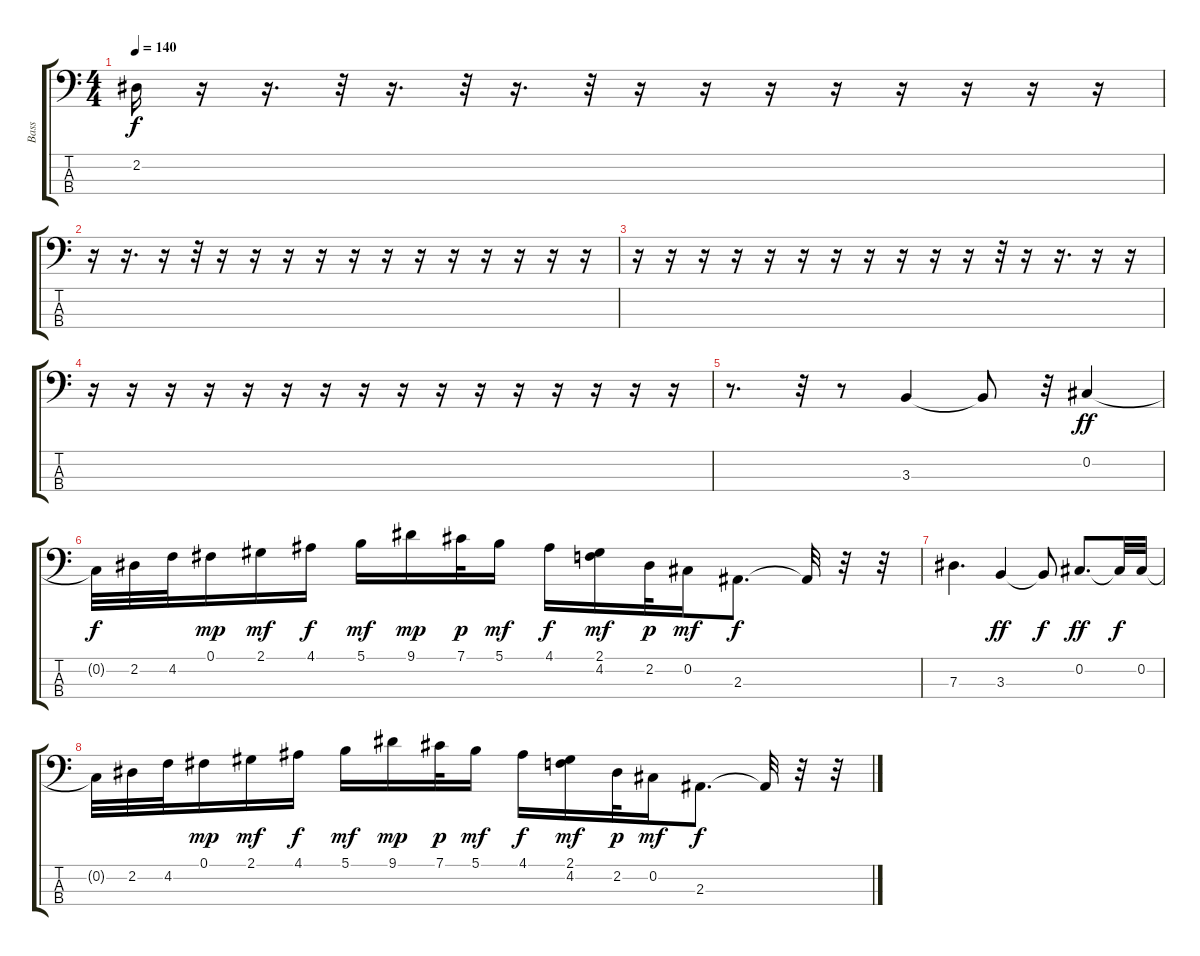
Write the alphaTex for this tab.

\track ("Bass" "Bass") {instrument electricbassfinger}
\staff {score tabs}
\tuning (Gb2 Db2 Ab1 Eb1) {hide}
\ts (4 4)
\tempo 140
\clef f4
\ks c
2.2.16{dy f} r.16 r.16{d} r.32 r.16{d} r.32 r.16{d} r.32 r.16 r.16 r.16 r.16 r.16 r.16 r.16 r.16 |
r.16 r.16{d} r.16 r.32 r.16 r.16 r.16 r.16 r.16 r.16 r.16 r.16 r.16 r.16 r.16 r.16 |
r.16 r.16 r.16 r.16 r.16 r.16 r.16 r.16 r.16 r.16 r.16 r.32 r.16 r.16{d} r.16 r.16 |
r.16 r.16 r.16 r.16 r.16 r.16 r.16 r.16 r.16 r.16 r.16 r.16 r.16 r.16 r.16 r.16 |
r.8{d} r.32 r.8 3.3.4 3.3{t}.8 r.32 0.2.4{dy ff} |
0.2{t}.32{dy f} 2.2.32 4.2.32 0.1.16{dy mp} 2.1.16{dy mf} 4.1.16{dy f} 5.1.16{dy mf} 9.1.16{dy mp} 7.1.32{dy p} 5.1.16{dy mf} 4.1.16{dy f} (2.1 4.2).16{dy mf} 2.2.32{dy p} 0.2.16{dy mf} 2.3.8{d dy f} 2.3{t}.32 r.32 r.32 |
7.3.4{d} 3.3.4{dy ff} 3.3{t}.8{dy f} 0.2.8{d dy ff} 0.2{t}.32{dy f} 0.2.32 |
0.2{t}.32 2.2.32 4.2.32 0.1.16{dy mp} 2.1.16{dy mf} 4.1.16{dy f} 5.1.16{dy mf} 9.1.16{dy mp} 7.1.32{dy p} 5.1.16{dy mf} 4.1.16{dy f} (2.1 4.2).16{dy mf} 2.2.32{dy p} 0.2.16{dy mf} 2.3.8{d dy f} 2.3{t}.32 r.32 r.32
